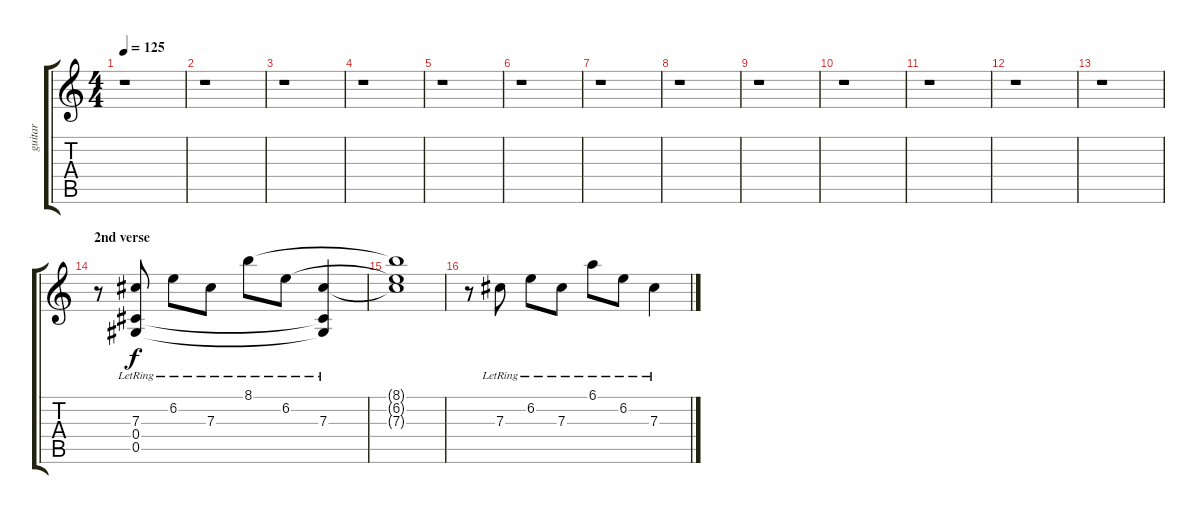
\track ("guitar" "guitar") {instrument overdrivenguitar}
\staff {score tabs}
\tuning (Eb4 Bb3 Gb3 Db3 Ab2 Eb2) {hide}
\ts (4 4)
\tempo 125
\clef g2
\ks c
r.1{dy f} |
r.1 |
r.1 |
r.1 |
r.1 |
r.1 |
r.1 |
r.1 |
r.1 |
r.1 |
r.1 |
r.1 |
r.1 |
\section ("" "2nd verse")
r.8 (7.3{lr} 0.4 0.5).8{volume 13 instrument electricguitarclean} 6.2{lr}.8 7.3{lr}.8 8.1{lr}.8 6.2{lr}.8 (7.3{lr} 0.4{t} 0.5{t}).4 |
(8.1{t} 6.2{t} 7.3{t}).1 |
r.8{volume 11} 7.3{lr}.8 6.2{lr}.8 7.3{lr}.8 6.1{lr}.8 6.2{lr}.8 7.3{lr}.4
